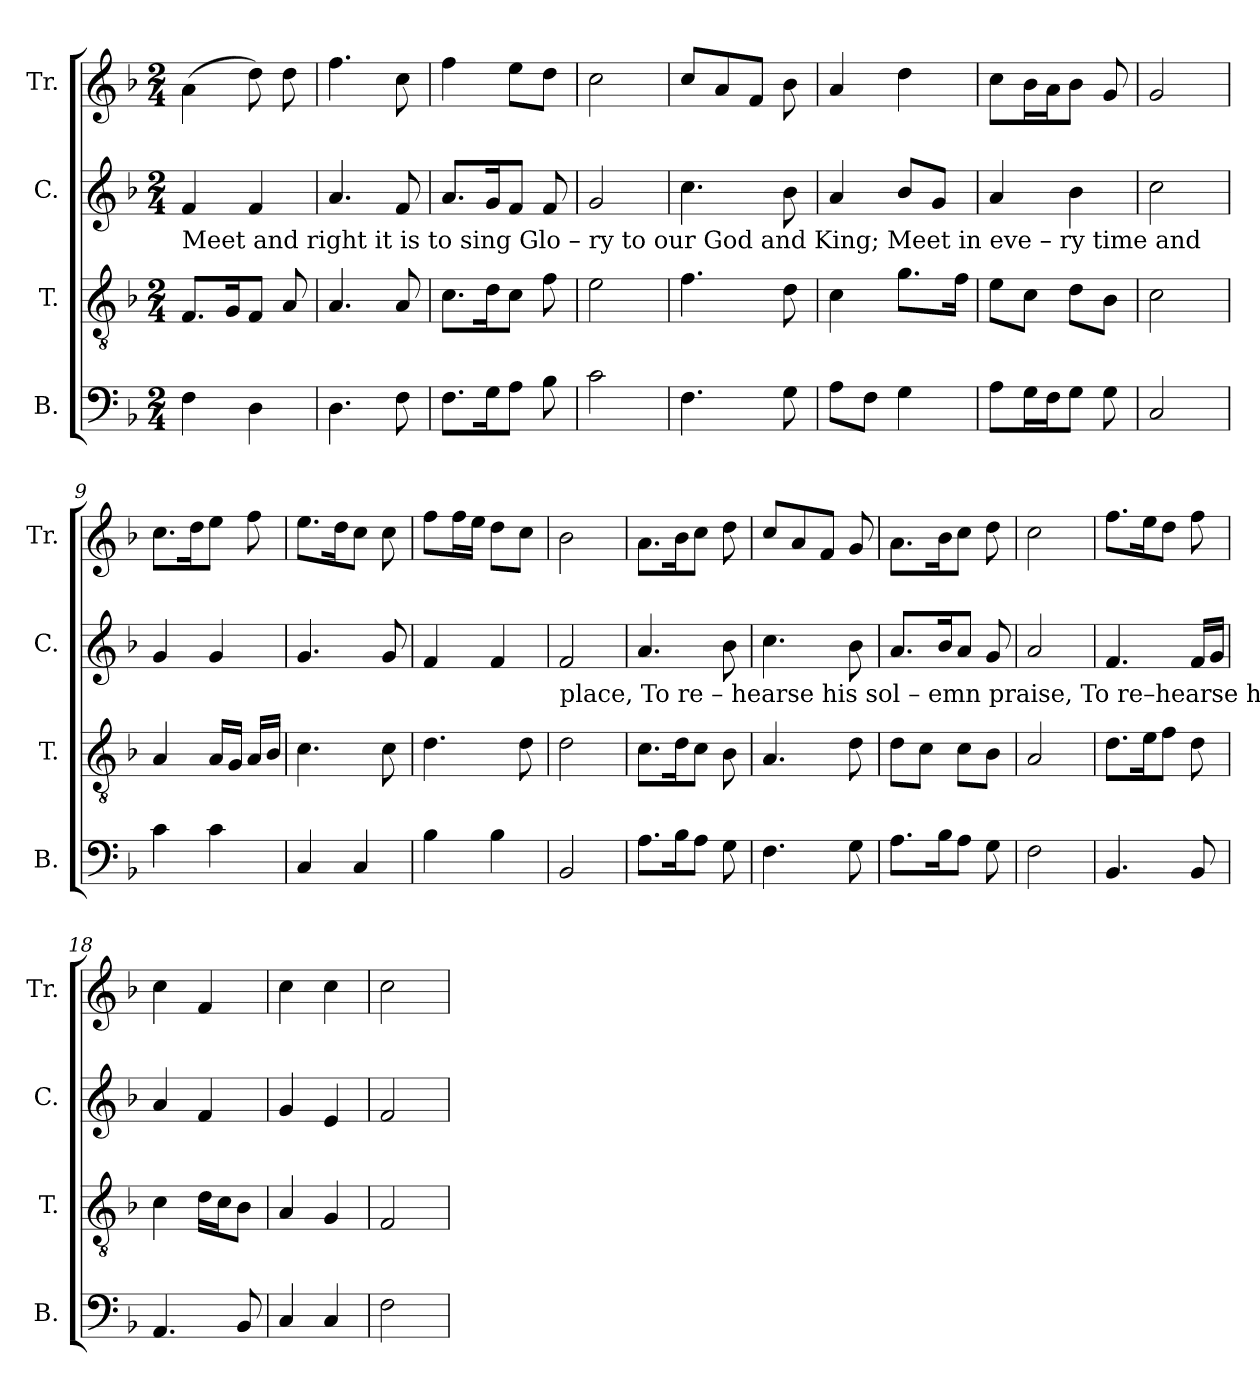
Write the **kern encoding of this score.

**kern	**kern	**kern	**kern
*part4	*part3	*part2	*part1
*staff4	*staff3	*staff2	*staff1
*I"B.	*I"T.	*I"C.	*I"Tr.
*I'B.	*I'T.	*I'C.	*I'Tr.
*clefF4	*clefGv2	*clefG2	*clefG2
*k[b-]	*k[b-]	*k[b-]	*k[b-]
*M2/4	*M2/4	*M2/4	*M2/4
*MM90	*MM90	*MM90	*MM90
=1	=1	=1	=1
!	!	!LO:TX:b:t=Meet  and  right  it    is             to   sing   Glo   –   ry    to     our      God      and    King;  Meet   in               eve   –   ry     time     and	!
4F\	8.F/L	4f/	(4a\
.	16G/K	.	.
4D\	8F/J	4f/	8dd\)
.	8A/	.	8dd\
=2	=2	=2	=2
4.D\	4.A/	4.a/	4.ff\
8F\	8A/	8f/	8cc\
=3	=3	=3	=3
8.F\L	8.c\L	8.a/L	4ff\
16G\K	16d\K	16g/K	.
8A\J	8c\J	8f/J	8ee\L
8B-\	8f\	8f/	8dd\J
=4	=4	=4	=4
2c\	2e\	2g/	2cc\
=5	=5	=5	=5
4.F\	4.f\	4.cc\	8cc/L
.	.	.	8a/
.	.	.	8f/J
8G\	8d\	8b-\	8b-\
=6	=6	=6	=6
8A\L	4c\	4a/	4a/
8F\J	.	.	.
4G\	8.g\L	8b-/L	4dd\
.	.	8g/J	.
.	16f\Jk	.	.
=7	=7	=7	=7
8A\L	8e\L	4a/	8cc\L
16G\L	8c\J	.	16b-\L
16F\J	.	.	16a\J
8G\J	8d\L	4b-\	8b-\J
8G\	8B-\J	.	8g/
=8	=8	=8	=8
2C/	2c\	2cc\	2g/
=9	=9	=9	=9
4c\	4A/	4g/	8.cc\L
.	.	.	16dd\K
4c\	16A/LL	4g/	8ee\J
.	16G/JJ	.	.
.	16A/LL	.	8ff\
.	16B-/JJ	.	.
=10	=10	=10	=10
4C/	4.c\	4.g/	8.ee\L
.	.	.	16dd\K
4C/	.	.	8cc\J
.	8c\	8g/	8cc\
=11	=11	=11	=11
4B-\	4.d\	4f/	8ff\L
.	.	.	16ff\L
.	.	.	16ee\JJ
4B-\	.	4f/	8dd\L
.	8d\	.	8cc\J
!!LO:LB:g=z
=12	=12	=12	=12
!	!	!LO:TX:b:t=place,  To          re – hearse  his    sol  –  emn praise,  To            re–hearse   his   solemn  praise.	!
2BB-/	2d\	2f/	2b-\
=13	=13	=13	=13
8.A\L	8.c\L	4.a/	8.a\L
16B-\K	16d\K	.	16b-\K
8A\J	8c\J	.	8cc\J
8G\	8B-\	8b-\	8dd\
=14	=14	=14	=14
4.F\	4.A/	4.cc\	8cc/L
.	.	.	8a/
.	.	.	8f/J
8G\	8d\	8b-\	8g/
=15	=15	=15	=15
8.A\L	8d\L	8.a/L	8.a\L
.	8c\J	.	.
16B-\K	.	16b-/K	16b-\K
8A\J	8c\L	8a/J	8cc\J
8G\	8B-\J	8g/	8dd\
=16	=16	=16	=16
2F\	2A/	2a/	2cc\
=17	=17	=17	=17
4.BB-/	8.d\L	4.f/	8.ff\L
.	16e\K	.	16ee\K
.	8f\J	.	8dd\J
8BB-/	8d\	16f/LL	8ff\
.	.	16g/JJ	.
=18	=18	=18	=18
4.AA/	4c\	4a/	4cc\
.	16d\LL	4f/	4f/
.	16c\J	.	.
8BB-/	8B-\J	.	.
=19	=19	=19	=19
4C/	4A/	4g/	4cc\
4C/	4G/	4e/	4cc\
=20	=20	=20	=20
2F\	2F/	2f/	2cc\
=	=	=	=
*-	*-	*-	*-
